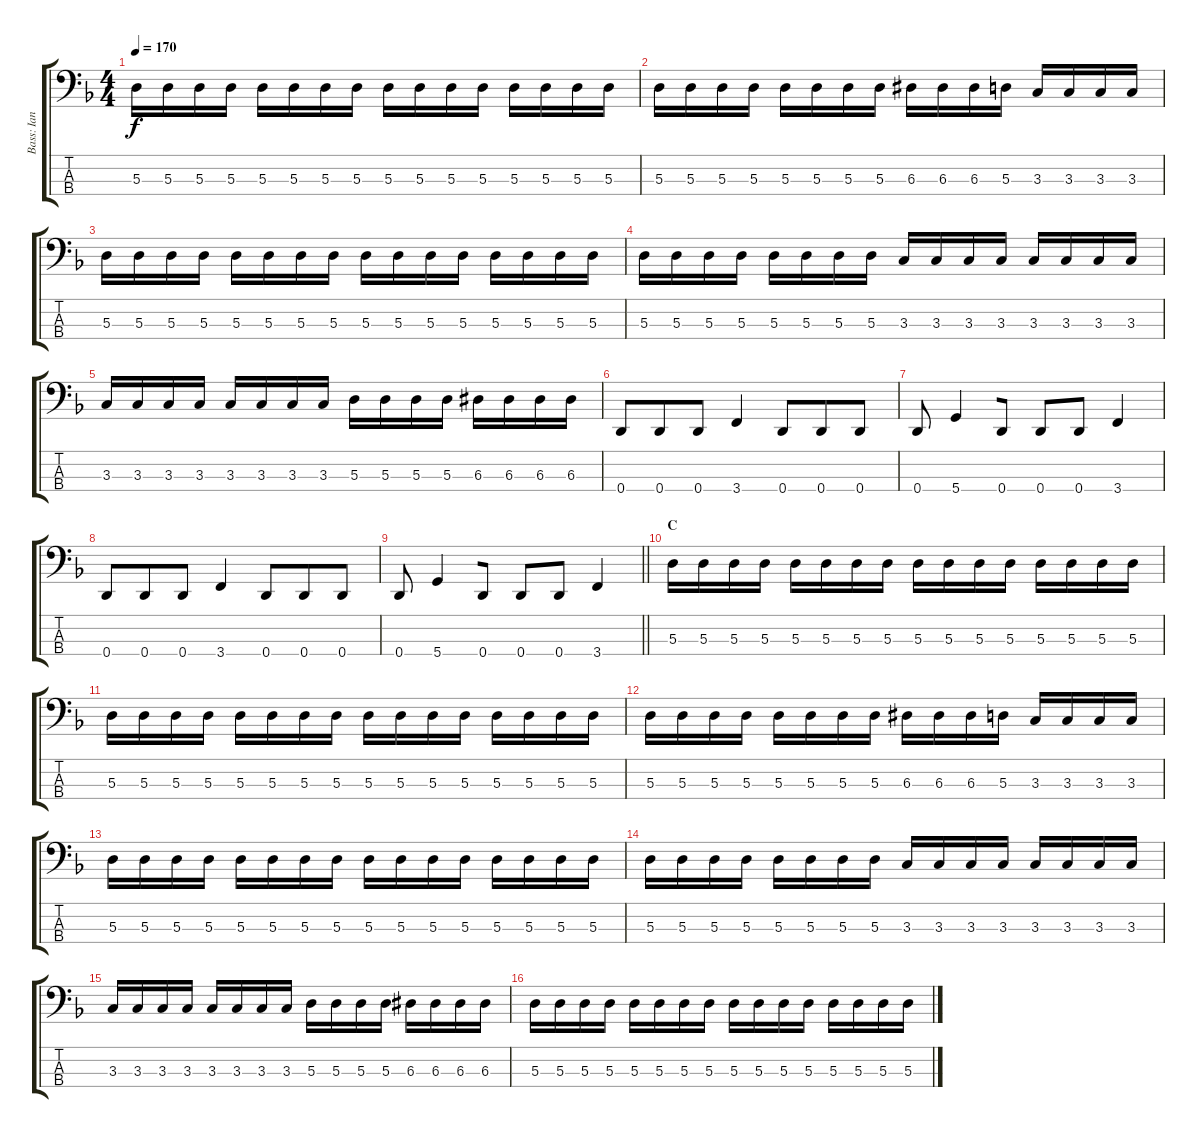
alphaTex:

\track ("Bass: Ian" "Bass: Ian") {instrument electricbassfinger}
\staff {score tabs}
\tuning (G2 D2 A1 D1) {hide}
\ts (4 4)
\tempo 170
\clef f4
\ks f
5.3.16{dy f} 5.3.16 5.3.16 5.3.16 5.3.16 5.3.16 5.3.16 5.3.16 5.3.16 5.3.16 5.3.16 5.3.16 5.3.16 5.3.16 5.3.16 5.3.16 |
5.3.16 5.3.16 5.3.16 5.3.16 5.3.16 5.3.16 5.3.16 5.3.16 6.3{acc #}.16 6.3{acc #}.16 6.3{acc #}.16 5.3.16 3.3.16 3.3.16 3.3.16 3.3.16 |
5.3.16 5.3.16 5.3.16 5.3.16 5.3.16 5.3.16 5.3.16 5.3.16 5.3.16 5.3.16 5.3.16 5.3.16 5.3.16 5.3.16 5.3.16 5.3.16 |
5.3.16 5.3.16 5.3.16 5.3.16 5.3.16 5.3.16 5.3.16 5.3.16 3.3.16 3.3.16 3.3.16 3.3.16 3.3.16 3.3.16 3.3.16 3.3.16 |
3.3.16 3.3.16 3.3.16 3.3.16 3.3.16 3.3.16 3.3.16 3.3.16 5.3.16 5.3.16 5.3.16 5.3.16 6.3{acc #}.16 6.3{acc #}.16 6.3{acc #}.16 6.3{acc #}.16 |
0.4.8 0.4.8{beam merge} 0.4.8 3.4.4 0.4.8{beam merge} 0.4.8 0.4.8 |
0.4.8 5.4.4{beam merge} 0.4.8 0.4.8 0.4.8{beam merge} 3.4.4 |
0.4.8 0.4.8{beam merge} 0.4.8 3.4.4 0.4.8{beam merge} 0.4.8 0.4.8 |
\barLineRight lightlight
0.4.8 5.4.4{beam merge} 0.4.8 0.4.8 0.4.8{beam merge} 3.4.4 |
\section ("" "C")
5.3.16 5.3.16 5.3.16 5.3.16 5.3.16 5.3.16 5.3.16 5.3.16 5.3.16 5.3.16 5.3.16 5.3.16 5.3.16 5.3.16 5.3.16 5.3.16 |
5.3.16 5.3.16 5.3.16 5.3.16 5.3.16 5.3.16 5.3.16 5.3.16 5.3.16 5.3.16 5.3.16 5.3.16 5.3.16 5.3.16 5.3.16 5.3.16 |
5.3.16 5.3.16 5.3.16 5.3.16 5.3.16 5.3.16 5.3.16 5.3.16 6.3{acc #}.16 6.3{acc #}.16 6.3{acc #}.16 5.3.16 3.3.16 3.3.16 3.3.16 3.3.16 |
5.3.16 5.3.16 5.3.16 5.3.16 5.3.16 5.3.16 5.3.16 5.3.16 5.3.16 5.3.16 5.3.16 5.3.16 5.3.16 5.3.16 5.3.16 5.3.16 |
5.3.16 5.3.16 5.3.16 5.3.16 5.3.16 5.3.16 5.3.16 5.3.16 3.3.16 3.3.16 3.3.16 3.3.16 3.3.16 3.3.16 3.3.16 3.3.16 |
3.3.16 3.3.16 3.3.16 3.3.16 3.3.16 3.3.16 3.3.16 3.3.16 5.3.16 5.3.16 5.3.16 5.3.16 6.3{acc #}.16 6.3{acc #}.16 6.3{acc #}.16 6.3{acc #}.16 |
5.3.16 5.3.16 5.3.16 5.3.16 5.3.16 5.3.16 5.3.16 5.3.16 5.3.16 5.3.16 5.3.16 5.3.16 5.3.16 5.3.16 5.3.16 5.3.16
